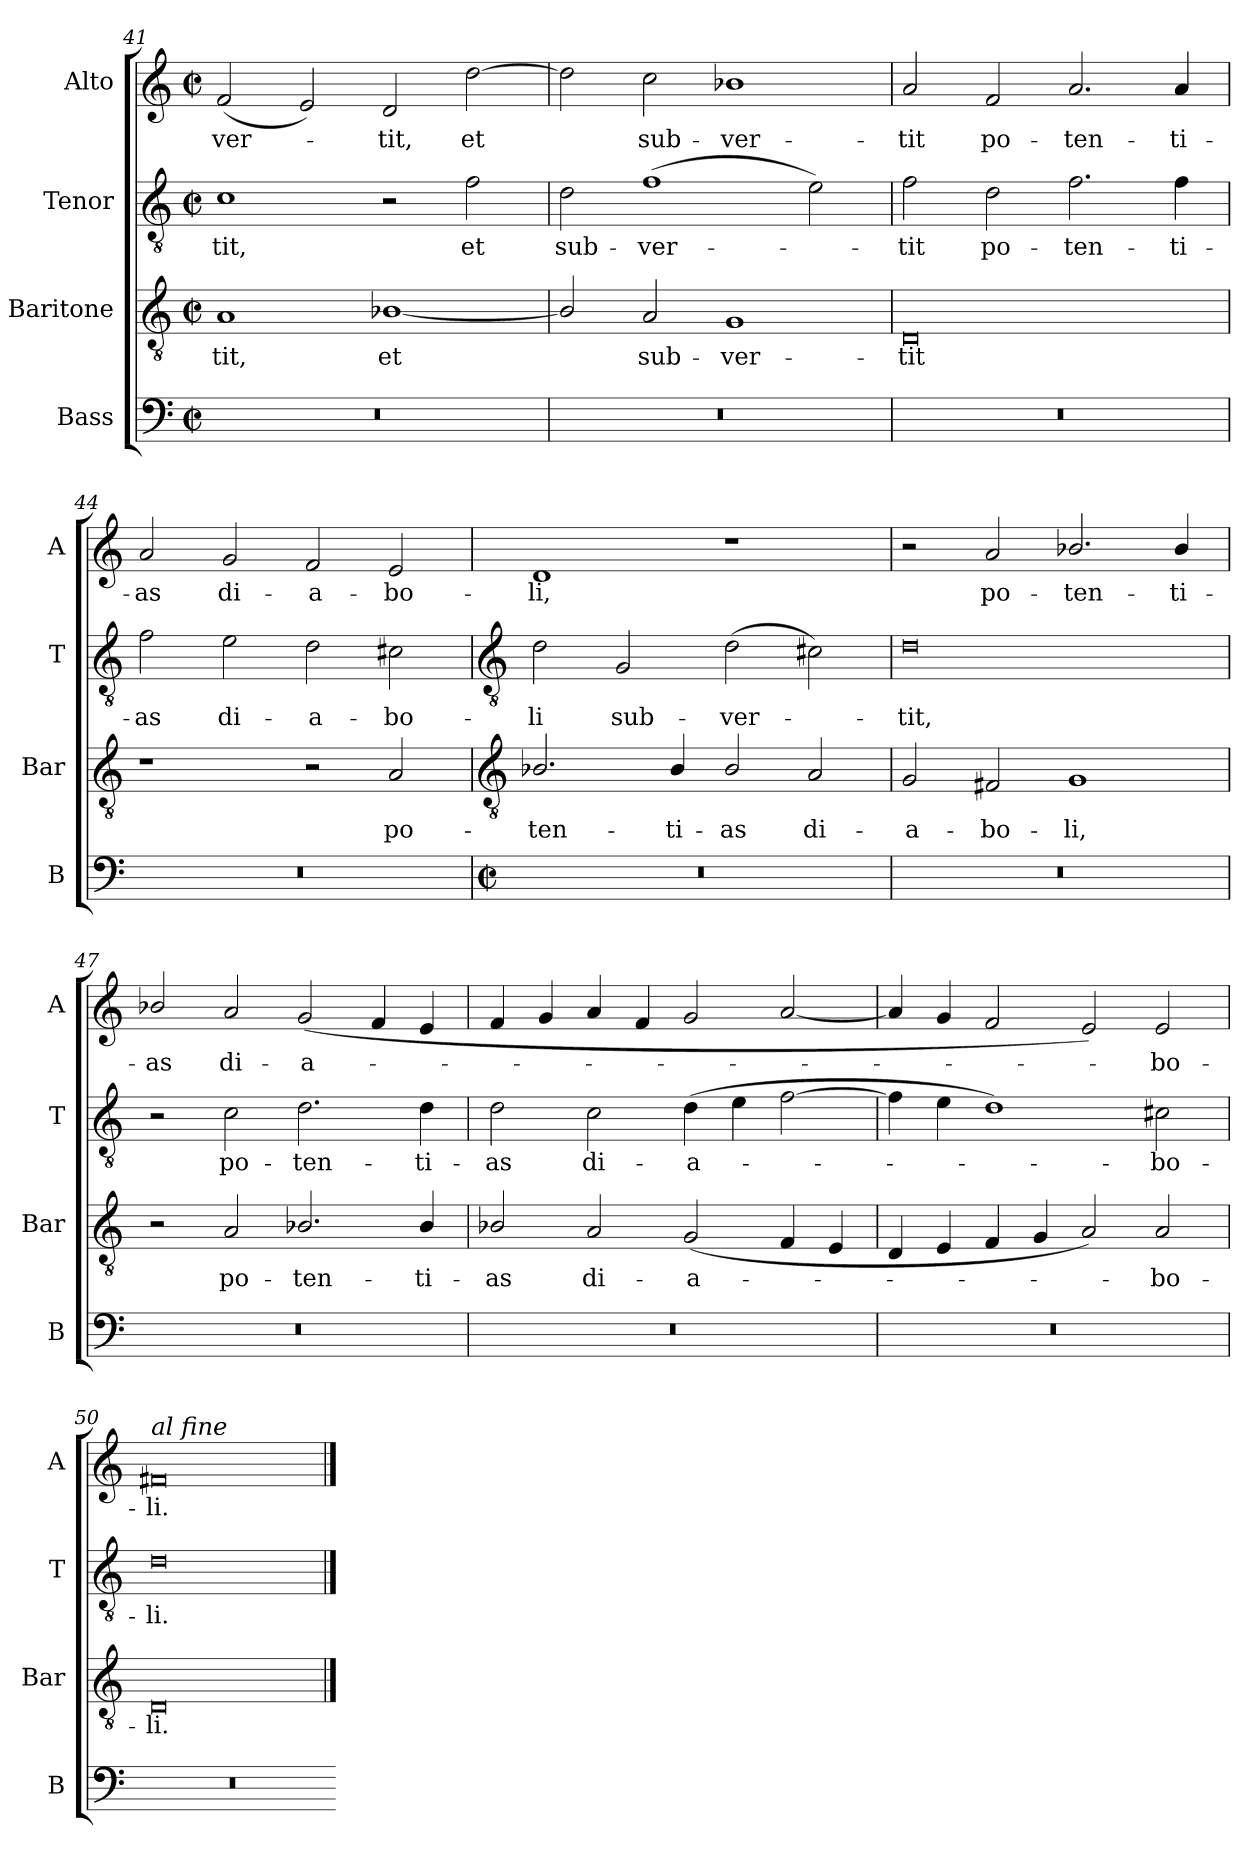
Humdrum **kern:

**kern	**kern	**text	**kern	**text	**kern	**text
*part4	*part3	*part3	*part2	*part2	*part1	*part1
*staff4	*staff3	*staff3	*staff2	*staff2	*staff1	*staff1
*I"Bass	*I"Baritone	*	*I"Tenor	*	*I"Alto	*
*I'B	*I'Bar	*	*I'T	*	*I'A	*
*clefF4	*clefGv2	*	*clefGv2	*	*clefG2	*
*k[]	*k[]	*	*k[]	*	*k[]	*
*C:	*C:	*	*C:	*	*C:	*
*M4/2	*M4/2	*	*M4/2	*	*M4/2	*
*met(c|)	*met(c|)	*	*met(c|)	*	*met(c|)	*
=41	=41	=41	=41	=41	=41	=41
!	!	!LO:LY:b	!	!LO:LY:b	!	!LO:LY:b
0r	1A	-tit,	1c	-tit,	(<2f/	-ver-
.	.	.	.	.	2e)	.
!	!	!LO:LY:b	!	!	!	!LO:LY:b
.	[1B-X/	et	2r	.	2d	tit,
!	!	!	!	!LO:LY:b	!	!LO:LY:b
.	.	.	2f\	et	[2dd	et
=42	=42	=42	=42	=42	=42	=42
!	!	!	!	!LO:LY:b	!	!
0r	2B-/]	.	2d	sub-	2dd]	.
!	!	!LO:LY:b	!	!LO:LY:b	!	!LO:LY:b
.	2A	sub-	(>1f	-ver-	2cc	sub-
!	!	!LO:LY:b	!	!	!	!LO:LY:b
.	1G	-ver-	.	.	1b-X	-ver-
.	.	.	2e)	.	.	.
=43	=43	=43	=43	=43	=43	=43
!	!	!LO:LY:b	!	!LO:LY:b	!	!LO:LY:b
0r	0D	-tit	2f\	tit	2a	-tit
!	!	!	!	!LO:LY:b	!	!LO:LY:b
.	.	.	2d	po-	2f	po-
!	!	!	!	!LO:LY:b	!	!LO:LY:b
.	.	.	2.f\	-ten-	2.a	-ten-
!	!	!	!	!LO:LY:b	!	!LO:LY:b
.	.	.	4f\	-ti-	4a	-ti-
=44	=44	=44	=44	=44	=44	=44
!	!	!	!	!LO:LY:b	!	!LO:LY:b
0r	1r	.	2f\	-as	2a	-as
!	!	!	!	!LO:LY:b	!	!LO:LY:b
.	.	.	2e	di-	2g	di-
!	!	!	!	!LO:LY:b	!	!LO:LY:b
.	2r	.	2d	-a-	2f/	-a-
!	!	!LO:LY:b	!	!LO:LY:b	!	!LO:LY:b
.	2A	po-	2c#X	-bo-	2e	-bo-
!!LO:LB:g=z
=45	=45	=45	=45	=45	=45	=45
*	*clefGv2	*	*clefGv2	*	*	*
*M4/2	*	*	*	*	*	*
*met(c|)	*	*	*	*	*	*
!	!	!LO:LY:b	!	!LO:LY:b	!	!LO:LY:b
0r	2.B-X/	-ten-	2d	-li	1d	-li,
!	!	!	!	!LO:LY:b	!	!
.	.	.	2G	sub-	.	.
!	!	!LO:LY:b	!	!	!	!
.	4B-/	-ti-	.	.	.	.
!	!	!LO:LY:b	!	!LO:LY:b	!	!
.	2B-/	-as	(>2d	-ver-	1r	.
!	!	!LO:LY:b	!	!	!	!
.	2A	di-	2c#X)	.	.	.
=46	=46	=46	=46	=46	=46	=46
!	!	!LO:LY:b	!	!LO:LY:b	!	!
0r	2G	-a-	0d	tit,	2r	.
!	!	!LO:LY:b	!	!	!	!LO:LY:b
.	2F#X	-bo-	.	.	2a	po-
!	!	!LO:LY:b	!	!	!	!LO:LY:b
.	1G	-li,	.	.	2.b-X/	-ten-
!	!	!	!	!	!	!LO:LY:b
.	.	.	.	.	4b-/	-ti-
=47	=47	=47	=47	=47	=47	=47
!	!	!	!	!	!	!LO:LY:b
0r	2r	.	2r	.	2b-X/	-as
!	!	!LO:LY:b	!	!LO:LY:b	!	!LO:LY:b
.	2A	po-	2c	po-	2a	di-
!	!	!LO:LY:b	!	!LO:LY:b	!	!LO:LY:b
.	2.B-X/	-ten-	2.d	-ten-	(<2g	-a-
.	.	.	.	.	4f	.
!	!	!LO:LY:b	!	!LO:LY:b	!	!
.	4B-/	-ti-	4d	-ti-	4e/	.
=48	=48	=48	=48	=48	=48	=48
!	!	!LO:LY:b	!	!LO:LY:b	!	!
0r	2B-/	-as	2d	-as	4f	.
.	.	.	.	.	4g	.
!	!	!LO:LY:b	!	!LO:LY:b	!	!
.	2A	di-	2c	di-	4a	.
.	.	.	.	.	4f	.
!	!	!LO:LY:b	!	!LO:LY:b	!	!
.	(<2G	-a-	(>4d	-a-	2g	.
.	.	.	4e	.	.	.
.	4F	.	[2f\	.	[2a	.
.	4E	.	.	.	.	.
=49	=49	=49	=49	=49	=49	=49
0r	4D	.	4f\]	.	4a]	.
.	4E	.	4e	.	4g	.
.	4F	.	1d)	.	2f	.
.	4G	.	.	.	.	.
.	2A)	.	.	.	2e)	.
!	!	!LO:LY:b	!	!LO:LY:b	!	!LO:LY:b
.	2A	bo-	2c#X	bo-	2e	bo-
=50	=50	=50	=50	=50	=50	=50
!	!	!	!	!	!LO:TX:a:i:t=al fine	!
!	!	!LO:LY:b	!	!LO:LY:b	!	!LO:LY:b
0r	0D	-li.	0d	-li.	0f#X	-li.
=	==	==	==	==	==	==
*-	*-	*-	*-	*-	*-	*-
